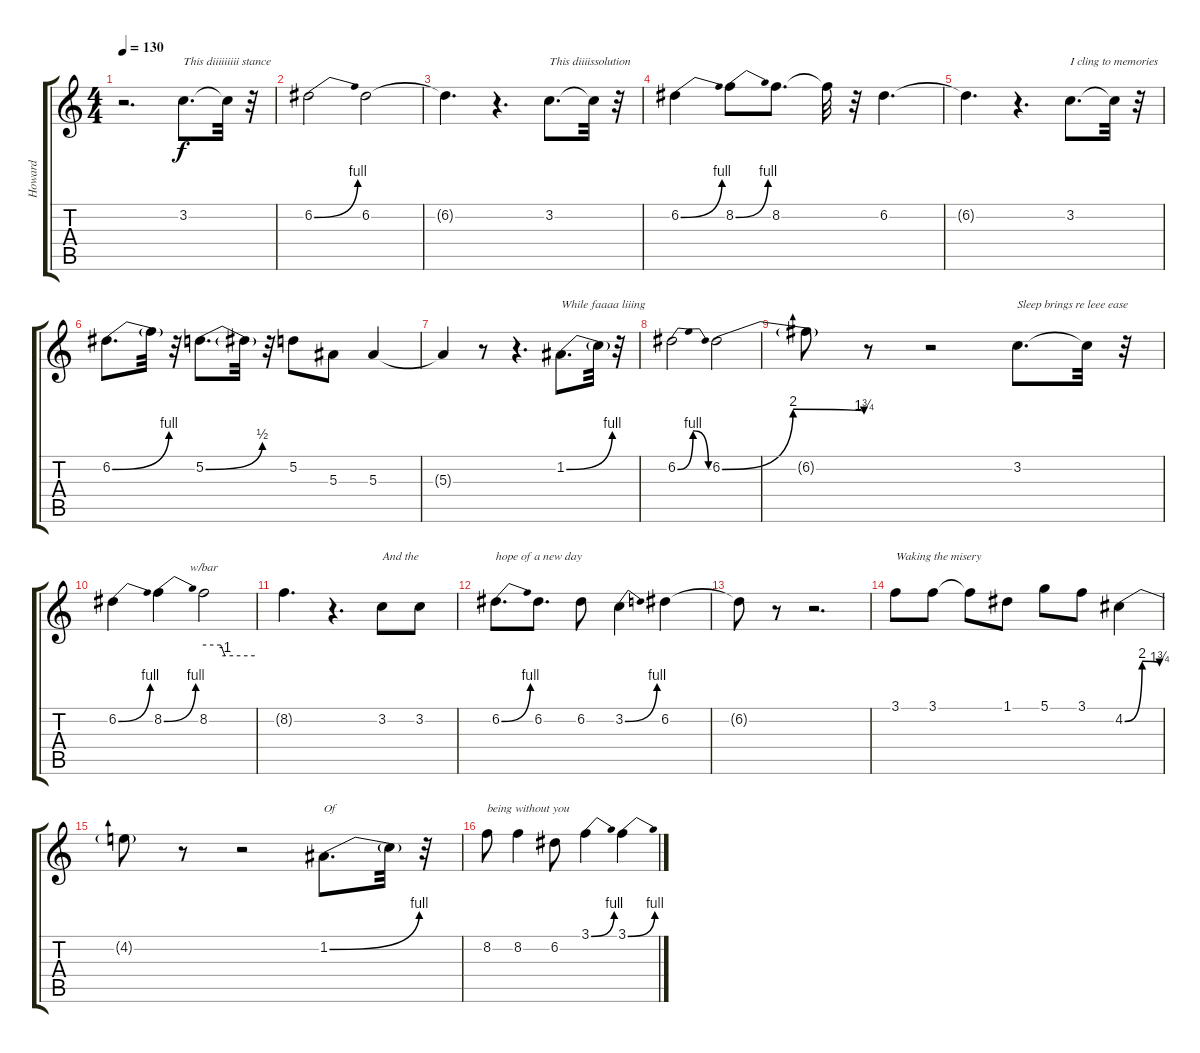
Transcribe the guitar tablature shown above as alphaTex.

\track ("Howard " "Howard ") {solo instrument distortionguitar}
\staff {score tabs}
\tuning (D4 A3 F3 C3 G2 C2) {hide}
\ts (4 4)
\tempo 130
\clef g2
\ks c
r.2{d dy f} 3.2.8{d txt "This diiiiiiiii stance"} 3.2{t}.32 r.32 |
6.2{be (bend 0 0 60 4)}.2 6.2.2 |
6.2{t}.4{d} r.4{d} 3.2.8{d txt "This diiiissolution"} 3.2{t}.32 r.32 |
6.2{be (bend 0 0 60 4)}.4 8.2{be (bend 0 0 60 4)}.8 8.2.8{d} 8.2{t}.32 r.32 6.2.4{d} |
6.2{t}.4{d} r.4{d} 3.2.8{d txt "I cling to memories"} 3.2{t}.32 r.32 |
6.2{be (bend 0 0 60 4)}.8{d} 6.2{t}.32 r.32 5.2{be (bend 0 0 60 2)}.8{d} 5.2{t}.32 r.32 5.2.8 5.3.8 5.3.4 |
5.3{t}.4 r.8 r.4{d} 1.2{be (bend 0 0 60 4)}.8{d txt "While faaaa liiing"} 1.2{t}.32 r.32 |
6.2{be (bendrelease 0 0 5 4 50 4 60 0)}.2 6.2{be (bendrelease 0 0 4 8 50 8 60 7)}.2 |
6.2{t}.8 r.8 r.2 3.2.8{d txt "Sleep brings re leee ease"} 3.2{t}.32 r.32 |
6.2{be (bend 0 0 60 4)}.4 8.2{be (bend 0 0 60 4)}.4 8.2.2{tbe (custom default 0 0 20 0 25 -4 60 -4)} |
8.2{t}.4{d} r.4{d} 3.2.8{txt "And the"} 3.2.8 |
6.2{be (bend 0 0 60 4)}.8{d txt "hope of a new day"} 6.2.8{d} 6.2.8 3.2{be (bend 0 0 60 4)}.4 6.2.4 |
6.2{t}.8 r.8 r.2{d} |
3.1.8{txt "Waking the misery"} 3.1.8 3.1{t}.8 1.1.8 5.1.8 3.1.8 4.2{be (bendrelease 0 0 5 8 45 8 60 7)}.4 |
4.2{t}.8 r.8 r.2 1.2{be (bend 0 0 60 4)}.8{d txt "Of"} 1.2{t}.32 r.32 |
8.2.8{txt "being without you"} 8.2.4 6.2.8 3.1{be (bend 0 0 60 4)}.4 3.1{be (bend 0 0 60 4)}.4
